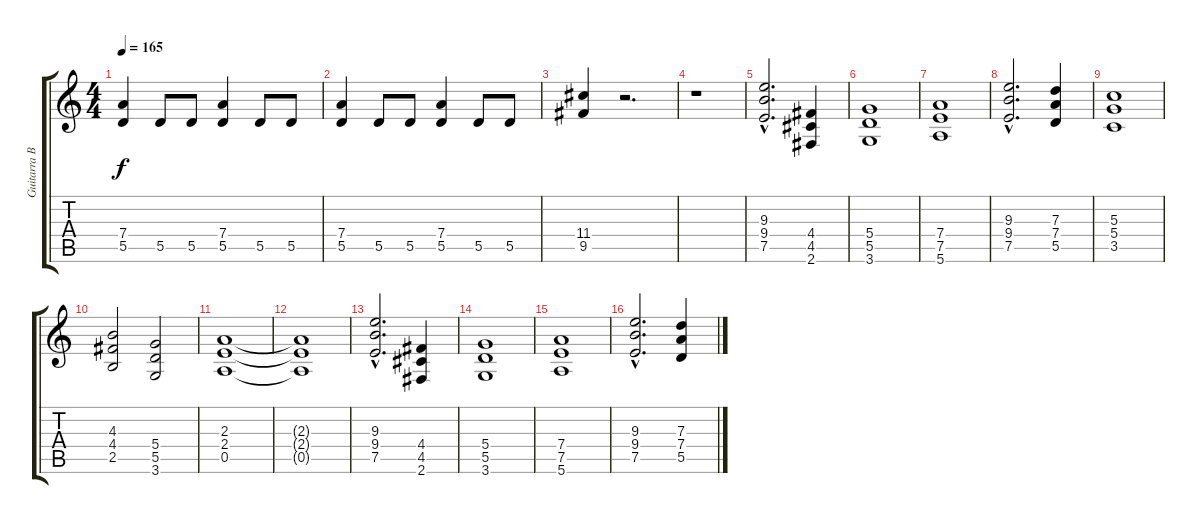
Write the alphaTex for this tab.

\track ("Guitarra Base" "Guitarra B") {instrument overdrivenguitar}
\staff {score tabs}
\tuning (E4 B3 G3 D3 A2 E2) {hide}
\ts (4 4)
\tempo 165
\clef g2
\ks c
(7.4 5.5).4{dy f} 5.5.8 5.5.8 (7.4 5.5).4 5.5.8 5.5.8 |
(7.4 5.5).4 5.5.8 5.5.8 (7.4 5.5).4 5.5.8 5.5.8 |
(11.4 9.5).4 r.2{d} |
r.1 |
(9.3{hac} 9.4{hac} 7.5{hac}).2{d} (4.4 4.5 2.6).4 |
(5.4 5.5 3.6).1 |
(7.4 7.5 5.6).1 |
(9.3{hac} 9.4{hac} 7.5{hac}).2{d} (7.3 7.4 5.5).4 |
(5.3 5.4 3.5).1 |
(4.3 4.4 2.5).2 (5.4 5.5 3.6).2 |
(2.3 2.4 0.5).1 |
(2.3{t} 2.4{t} 0.5{t}).1 |
(9.3{hac} 9.4{hac} 7.5{hac}).2{d} (4.4 4.5 2.6).4 |
(5.4 5.5 3.6).1 |
(7.4 7.5 5.6).1 |
(9.3{hac} 9.4{hac} 7.5{hac}).2{d} (7.3 7.4 5.5).4
